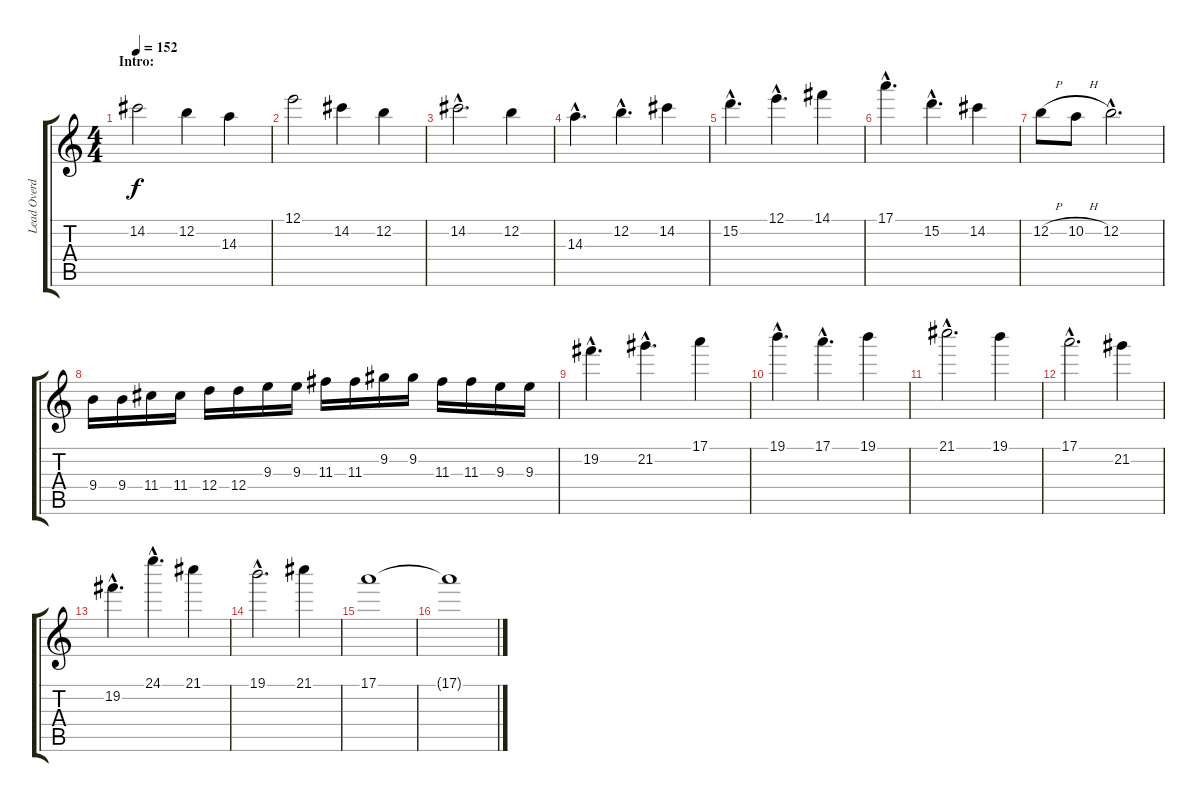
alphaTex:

\track ("Lead Overdub" "Lead Overd") {instrument distortionguitar}
\staff {score tabs}
\tuning (E4 B3 G3 D3 A2 E2) {hide}
\ts (4 4)
\section ("" "Intro:")
\tempo 152
\clef g2
\ks c
14.2.2{dy f instrument distortionguitar} 12.2.4 14.3.4 |
12.1.2 14.2.4 12.2.4 |
14.2{hac}.2{d} 12.2.4 |
14.3{hac}.4{d} 12.2{hac}.4{d} 14.2.4 |
15.2{hac}.4{d} 12.1{hac}.4{d} 14.1.4 |
17.1{hac}.4{d} 15.2{hac}.4{d} 14.2.4 |
12.2{h}.8 10.2{h}.8 12.2{hac}.2{d} |
9.4.16 9.4.16 11.4.16 11.4.16 12.4.16 12.4.16 9.3.16 9.3.16 11.3.16 11.3.16 9.2.16 9.2.16 11.3.16 11.3.16 9.3.16 9.3.16 |
19.2{hac}.4{d} 21.2{hac}.4{d} 17.1.4 |
19.1{hac}.4{d} 17.1{hac}.4{d} 19.1.4 |
21.1{hac}.2{d} 19.1.4 |
17.1{hac}.2{d} 21.2.4 |
19.2{hac}.4{d} 24.1{hac}.4{d} 21.1.4 |
19.1{hac}.2{d} 21.1.4 |
17.1.1 |
17.1{t}.1
